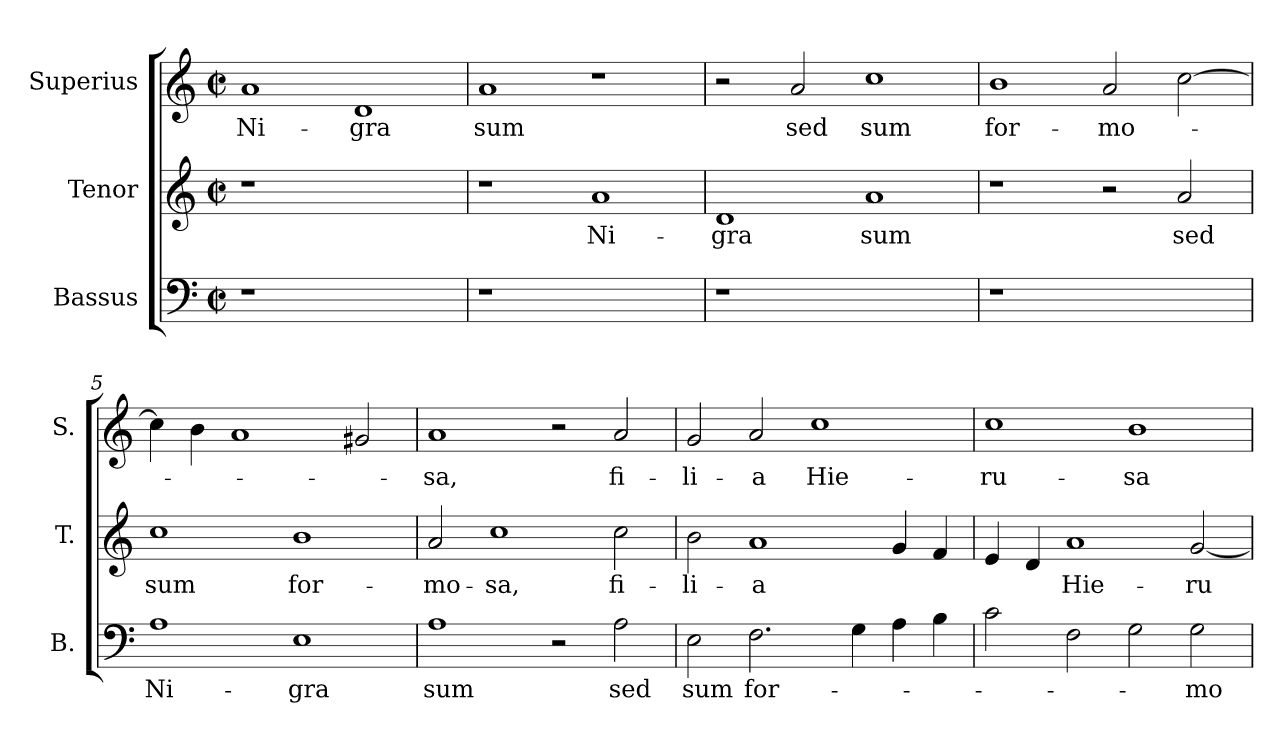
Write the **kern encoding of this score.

**kern	**text	**kern	**text	**kern	**text
*part3	*part3	*part2	*part2	*part1	*part1
*staff3	*staff3	*staff2	*staff2	*staff1	*staff1
*I"Bassus	*	*I"Tenor	*	*I"Superius	*
*I'B.	*	*I'T.	*	*I'S.	*
!!LO:PB:g=z
*clefF4	*	*clefG2	*	*clefG2	*
*k[]	*	*k[]	*	*k[]	*
*C:	*	*C:	*	*C:	*
*M2/2	*	*M2/2	*	*M2/2	*
*met(c|)	*	*met(c|)	*	*met(c|)	*
=1	=1	=1	=1	=1	=1
!LO:N:vis=1	!	!LO:N:vis=1	!	!	!
!	!	!	!	!	!LO:LY:b:color=#000000
1r	.	1r	.	1ai	Ni-
!	!	!	!	!	!LO:LY:b:color=#000000
1ryy	.	1ryy	.	1di	-gra
=2	=2	=2	=2	=2	=2
!LO:N:vis=1	!	!	!	!	!
!	!	!	!	!	!LO:LY:b:color=#000000
1r	.	1r	.	1ai	sum
!	!	!	!LO:LY:b:color=#000000	!	!
1ryy	.	1ai	Ni-	1r	.
=3	=3	=3	=3	=3	=3
!LO:N:vis=1	!	!	!	!	!
!	!	!	!LO:LY:b:color=#000000	!	!
1r	.	1di	-gra	2r	.
!	!	!	!	!	!LO:LY:b:color=#000000
.	.	.	.	2ai/	sed
!	!	!	!LO:LY:b:color=#000000	!	!
!	!	!	!	!	!LO:LY:b:color=#000000
1ryy	.	1ai	sum	1cci	sum
=4	=4	=4	=4	=4	=4
!LO:N:vis=1	!	!	!	!	!
!	!	!	!	!	!LO:LY:b:color=#000000
1r	.	1r	.	1bi	for-
!	!	!	!	!	!LO:LY:b:color=#000000
1ryy	.	2r	.	2ai/	-mo-
!	!	!	!LO:LY:b:color=#000000	!	!
.	.	2ai/	sed	[>2cci\	.
=5	=5	=5	=5	=5	=5
!	!LO:LY:b:color=#000000	!	!	!	!
!	!	!	!LO:LY:b:color=#000000	!	!
1Ai	Ni-	1cci	sum	4cci\]	.
.	.	.	.	4bi\	.
.	.	.	.	1ai	.
!	!LO:LY:b:color=#000000	!	!	!	!
!	!	!	!LO:LY:b:color=#000000	!	!
1Ei	-gra	1bi	for-	.	.
.	.	.	.	2g#Xi/	.
!!LO:LB:g=z
=6	=6	=6	=6	=6	=6
!	!LO:LY:b:color=#000000	!	!	!	!
!	!	!	!LO:LY:b:color=#000000	!	!
!	!	!	!	!	!LO:LY:b:color=#000000
1Ai	sum	2ai/	-mo-	1ai	-sa,
!	!	!	!LO:LY:b:color=#000000	!	!
.	.	1cci	-sa,	.	.
2r	.	.	.	2r	.
!	!LO:LY:b:color=#000000	!	!	!	!
!	!	!	!LO:LY:b:color=#000000	!	!
!	!	!	!	!	!LO:LY:b:color=#000000
2Ai\	sed	2cci\	fi-	2ai/	fi-
=7	=7	=7	=7	=7	=7
!	!LO:LY:b:color=#000000	!	!	!	!
!	!	!	!LO:LY:b:color=#000000	!	!
!	!	!	!	!	!LO:LY:b:color=#000000
2Ei\	sum	2bi\	-li-	2gi/	-li-
!	!LO:LY:b:color=#000000	!	!	!	!
!	!	!	!LO:LY:b:color=#000000	!	!
!	!	!	!	!	!LO:LY:b:color=#000000
2.Fi\	for-	1ai	-a	2ai/	-a
!	!	!	!	!	!LO:LY:b:color=#000000
.	.	.	.	1cci	Hie-
4Gi\	.	.	.	.	.
4Ai\	.	4gi/	.	.	.
4Bi\	.	4fi/	.	.	.
=8	=8	=8	=8	=8	=8
!	!	!	!	!	!LO:LY:b:color=#000000
2ci\	.	4ei/	.	1cci	-ru-
.	.	4di/	.	.	.
!	!	!	!LO:LY:b:color=#000000	!	!
2Fi\	.	1ai	Hie-	.	.
!	!	!	!	!	!LO:LY:b:color=#000000
2Gi\	.	.	.	1bi	-sa-
!	!LO:LY:b:color=#000000	!	!	!	!
!	!	!	!LO:LY:b:color=#000000	!	!
2Gi\	-mo-	[<2gi/	-ru-	.	.
=	=	=	=	=	=
*-	*-	*-	*-	*-	*-
